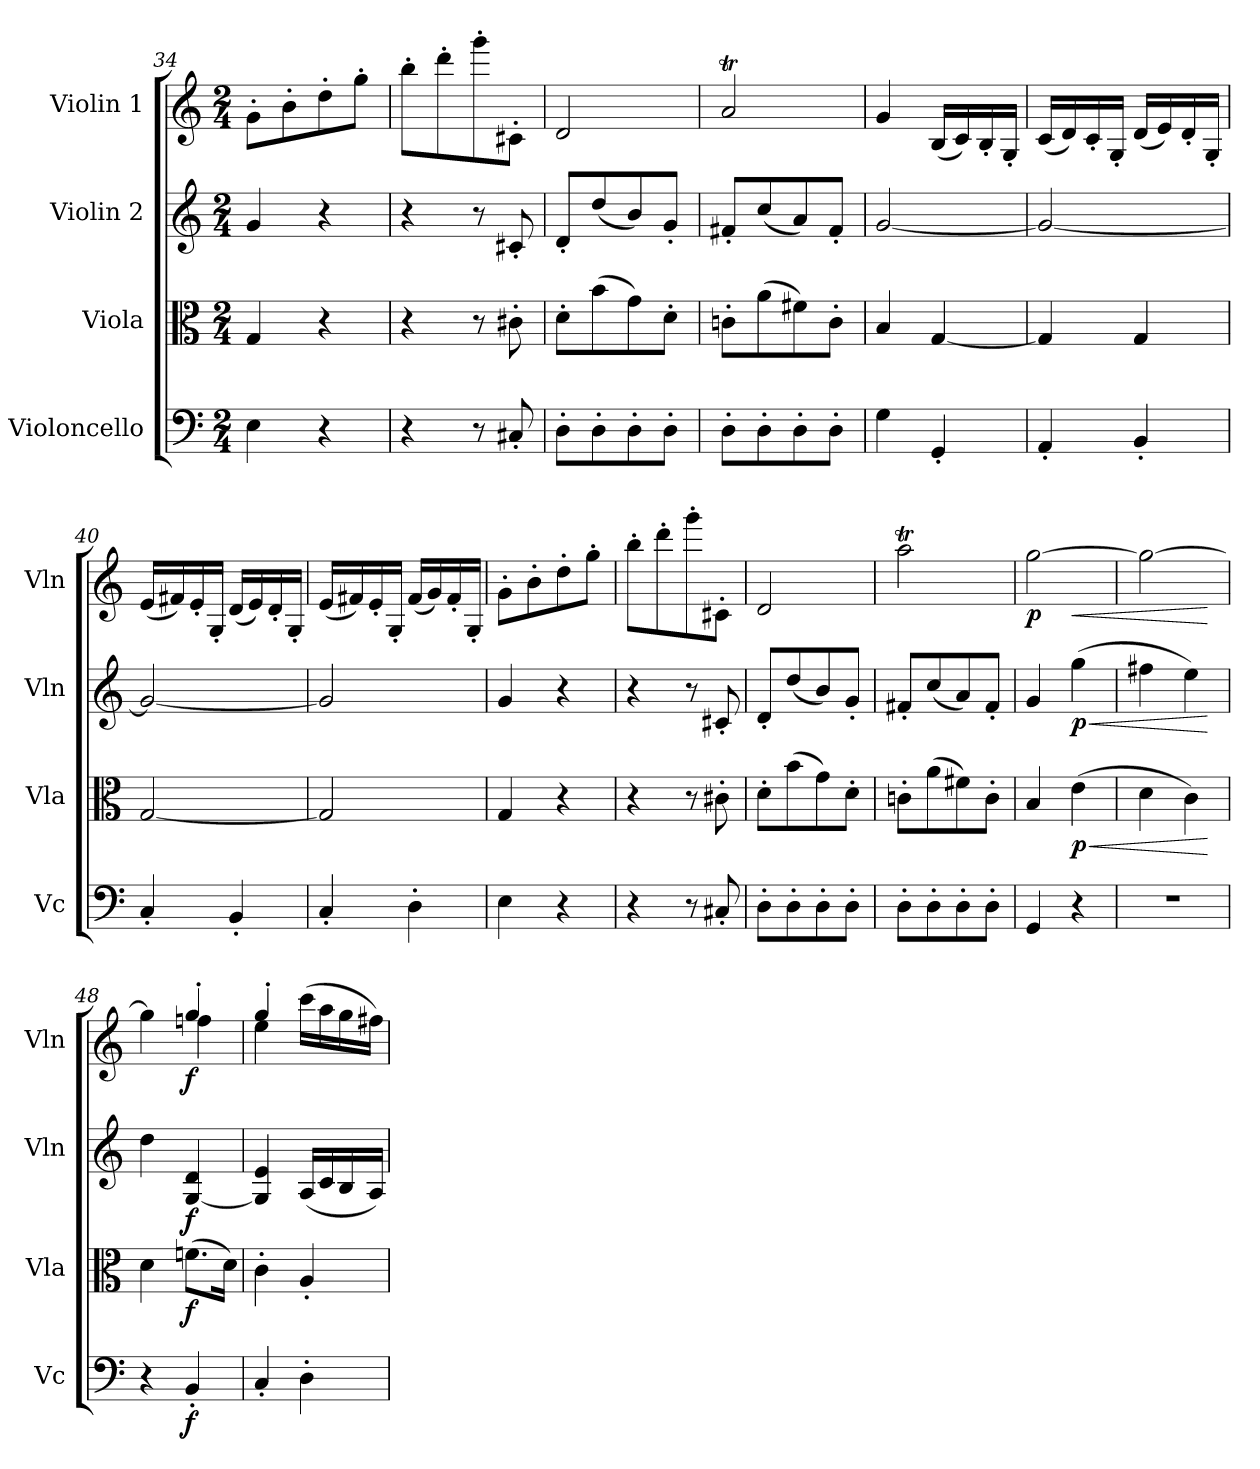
**kern	**dynam	**kern	**dynam	**kern	**dynam	**kern	**dynam
*part4	*part4	*part3	*part3	*part2	*part2	*part1	*part1
*staff4	*staff4	*staff3	*staff3	*staff2	*staff2	*staff1	*staff1
*I"Violoncello	*	*I"Viola	*	*I"Violin 2	*	*I"Violin 1	*
*I'Vc	*	*I'Vla	*	*I'Vln	*	*I'Vln	*
*clefF4	*	*clefC3	*	*clefG2	*	*clefG2	*
*k[]	*	*k[]	*	*k[]	*	*k[]	*
*M2/4	*	*M2/4	*	*M2/4	*	*M2/4	*
=34	=34	=34	=34	=34	=34	=34	=34
4E\	.	4G/	.	4g/	.	8g'\L	.
.	.	.	.	.	.	8b'\	.
4r	.	4r	.	4r	.	8dd'\	.
.	.	.	.	.	.	8gg'\J	.
=35	=35	=35	=35	=35	=35	=35	=35
4r	.	4r	.	4r	.	8bb'\L	.
.	.	.	.	.	.	8ddd'\	.
8r	.	8r	.	8r	.	8ggg'\	.
8C#X'/	.	8c#X'\	.	8c#X'/	.	8c#X'\J	.
!!LO:LB:g=z
=36	=36	=36	=36	=36	=36	=36	=36
8D'\L	.	8d'\L	.	8d'/L	.	2d/	.
8D'\	.	(8b\	.	(8dd/	.	.	.
8D'\	.	8g\)	.	8b/)	.	.	.
8D'\J	.	8d'\J	.	8g'/J	.	.	.
=37	=37	=37	=37	=37	=37	=37	=37
8D'\L	.	8cn'\L	.	8f#X'/L	.	2aT/	.
8D'\	.	(8a\	.	(8cc/	.	.	.
8D'\	.	8f#X\)	.	8a/)	.	.	.
8D'\J	.	8c'\J	.	8f#'/J	.	.	.
=38	=38	=38	=38	=38	=38	=38	=38
4G\	.	4B/	.	[2g/	.	4g/	.
4GG'/	.	[4G/	.	.	.	(16B/LL	.
.	.	.	.	.	.	16c/)	.
.	.	.	.	.	.	16B'/	.
.	.	.	.	.	.	16G'/JJ	.
=39	=39	=39	=39	=39	=39	=39	=39
4AA'/	.	4G/]	.	2g/_	.	(16c/LL	.
.	.	.	.	.	.	16d/)	.
.	.	.	.	.	.	16c'/	.
.	.	.	.	.	.	16G'/JJ	.
4BB'/	.	4G/	.	.	.	(16d/LL	.
.	.	.	.	.	.	16e/)	.
.	.	.	.	.	.	16d'/	.
.	.	.	.	.	.	16G'/JJ	.
=40	=40	=40	=40	=40	=40	=40	=40
4C'/	.	[2G/	.	2g/_	.	(16e/LL	.
.	.	.	.	.	.	16f#X/)	.
.	.	.	.	.	.	16e'/	.
.	.	.	.	.	.	16G'/JJ	.
4BB'/	.	.	.	.	.	(16d/LL	.
.	.	.	.	.	.	16e/)	.
.	.	.	.	.	.	16d'/	.
.	.	.	.	.	.	16G'/JJ	.
=41	=41	=41	=41	=41	=41	=41	=41
4C'/	.	2G/]	.	2g/]	.	(16e/LL	.
.	.	.	.	.	.	16f#X/)	.
.	.	.	.	.	.	16e'/	.
.	.	.	.	.	.	16G'/JJ	.
4D'\	.	.	.	.	.	(16f#/LL	.
.	.	.	.	.	.	16g/)	.
.	.	.	.	.	.	16f#'/	.
.	.	.	.	.	.	16G'/JJ	.
=42	=42	=42	=42	=42	=42	=42	=42
4E\	.	4G/	.	4g/	.	8g'\L	.
.	.	.	.	.	.	8b'\	.
4r	.	4r	.	4r	.	8dd'\	.
.	.	.	.	.	.	8gg'\J	.
!!LO:PB:g=z
=43	=43	=43	=43	=43	=43	=43	=43
4r	.	4r	.	4r	.	8bb'\L	.
.	.	.	.	.	.	8ddd'\	.
8r	.	8r	.	8r	.	8ggg'\	.
8C#X'/	.	8c#X'\	.	8c#X'/	.	8c#X'\J	.
=44	=44	=44	=44	=44	=44	=44	=44
8D'\L	.	8d'\L	.	8d'/L	.	2d/	.
8D'\	.	(8b\	.	(8dd/	.	.	.
8D'\	.	8g\)	.	8b/)	.	.	.
8D'\J	.	8d'\J	.	8g'/J	.	.	.
=45	=45	=45	=45	=45	=45	=45	=45
8D'\L	.	8cn'\L	.	8f#X'/L	.	2aaT\	.
8D'\	.	(8a\	.	(8cc/	.	.	.
8D'\	.	8f#X\)	.	8a/)	.	.	.
8D'\J	.	8c'\J	.	8f#'/J	.	.	.
=46	=46	=46	=46	=46	=46	=46	=46
*	*	*	*	*	*	*^	*
!	!	!	!	!	!	!	!	!LO:DY:b
4GG/	.	4B/	.	4g/	.	[2gg\	4ryy	p
!	!	!	!LO:HP:b	!	!LO:HP:b	!	!	!LO:HP:b
!	!	!	!LO:DY:n=1:b	!	!LO:DY:n=1:b	!	!	!
4r	.	(4e\	< p	(4gg\	< p	.	4ryy	<
*	*	*	*	*	*	*v	*v	*
=47	=47	=47	=47	=47	=47	=47	=47
2r	.	4d\	.	4ff#X\	.	2gg\_	.
.	.	4c\)	.	4ee\)	.	.	.
.	.	.	[	.	[	.	[
=48	=48	=48	=48	=48	=48	=48	=48
*	*	*	*	*	*	*^	*
4r	.	4d\	.	4dd\	.	4gg\]	4ryy	.
!	!LO:DY:b	!	!LO:DY:b	!	!LO:DY:b	!	!	!LO:DY:b
4BB'/	f	(8.fn\L	f	[4G/ 4d/	f	4gg'/	4ffn\	f
.	.	16d\Jk)	.	.	.	.	.	.
=49	=49	=49	=49	=49	=49	=49	=49	=49
4C'/	.	4c'\	.	4G/] 4e/	.	4gg'/	4ee\	.
4D'\	.	4A'/	.	(16A/LL	.	(16ccc\LL	4ryy	.
.	.	.	.	16c/	.	16aa\	.	.
.	.	.	.	16B/	.	16gg\	.	.
.	.	.	.	16A/JJ)	.	16ff#X\JJ)	.	.
*	*	*	*	*	*	*v	*v	*
=	=	=	=	=	=	=	=
*-	*-	*-	*-	*-	*-	*-	*-
